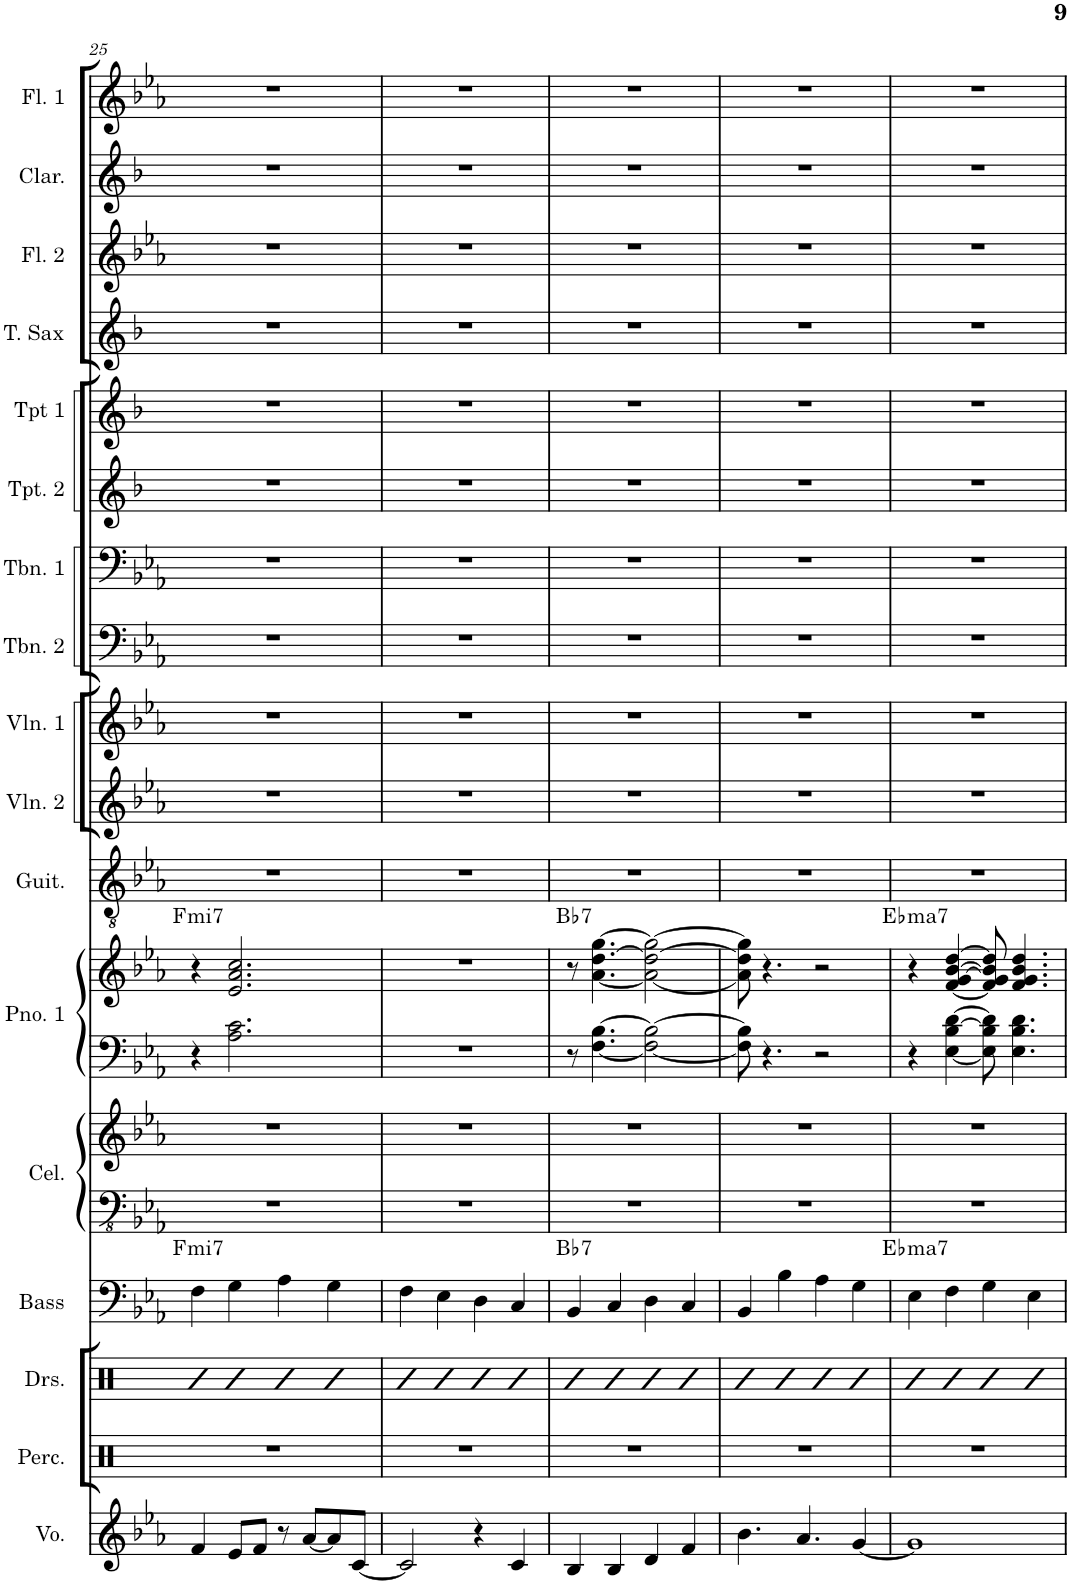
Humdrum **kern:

**kern	**kern	**kern	**kern	**harte	**kern	**kern	**kern	**kern	**harte	**kern	**kern	**kern	**kern	**kern	**kern	**kern	**kern	**kern	**kern	**kern
*part17	*part16	*part15	*part14	*part14	*part13	*part13	*part12	*part12	*part12	*part11	*part10	*part9	*part8	*part7	*part6	*part5	*part4	*part3	*part2	*part1
*staff19	*staff18	*staff17	*staff16	*	*staff15	*staff14	*staff13	*staff12	*	*staff11	*staff10	*staff9	*staff8	*staff7	*staff6	*staff5	*staff4	*staff3	*staff2	*staff1
*I"Voice	*I"Percussion	*I"Drumset	*I"Bass	*	*I"Piano 2	*	*I"Piano 1	*	*	*I"Guitar	*I"Violin 2	*I"Violin 1	*I"Trombone 2	*I"Trombone 1	*I"Trumpet 2	*I"Trumpet 1	*I"Tenor Sax	*I"Alto Sax (Doubles Flute)	*I"Clarinet	*I"Flute
*I'Vo.	*I'Perc.	*I'Drs.	*I'Bass	*	*I'Pno. 2	*	*I'Pno. 1	*	*	*I'Guit.	*I'Vln. 2	*I'Vln. 1	*I'Tbn. 2	*I'Tbn. 1	*I'Tpt. 2	*I'Tpt 1	*I'T. Sax	*I'Alto	*I'Clar.	*I'Fl. 1
!!LO:PB:g=z
*clefG2	*clefX	*clefX	*clefF4	*	*clefFv4	*clefG2	*clefF4	*clefG2	*	*clefGv2	*clefG2	*clefG2	*clefF4	*clefF4	*clefG2	*clefG2	*clefG2	*clefG2	*clefG2	*clefG2
*	*	*	*Trd7c12	*	*Trd-7c-12	*Trd-7c-12	*	*	*	*	*	*	*	*	*Trd1c2	*Trd1c2	*Trd8c14	*Trd5c9	*Trd1c2	*
*k[b-e-a-]	*k[]	*k[]	*k[b-e-a-]	*	*k[b-e-a-]	*k[b-e-a-]	*k[b-e-a-]	*k[b-e-a-]	*	*k[b-e-a-]	*k[b-e-a-]	*k[b-e-a-]	*k[b-e-a-]	*k[b-e-a-]	*k[b-]	*k[b-]	*k[b-]	*k[b-e-a-]	*k[b-]	*k[b-e-a-]
*M2/2	*M2/2	*M2/2	*M2/2	*	*M2/2	*M2/2	*M2/2	*M2/2	*	*M2/2	*M2/2	*M2/2	*M2/2	*M2/2	*M2/2	*M2/2	*M2/2	*M2/2	*M2/2	*M2/2
*met(c|)	*met(c|)	*met(c|)	*met(c|)	*	*met(c|)	*met(c|)	*met(c|)	*met(c|)	*	*met(c|)	*met(c|)	*met(c|)	*met(c|)	*met(c|)	*met(c|)	*met(c|)	*met(c|)	*met(c|)	*met(c|)	*met(c|)
=25	=25	=25	=25	=25	=25	=25	=25	=25	=25	=25	=25	=25	=25	=25	=25	=25	=25	=25	=25	=25
*	*	*^	*	*	*	*	*	*	*	*	*	*	*	*	*	*	*	*	*	*
!	!	!	!	!	!LO:H:kt=mi7	!	!	!	!	!LO:H:kt=mi7	!	!	!	!	!	!	!	!	!	!	!
4f/	1r	4R	4ryy	4F\	F:min7	1r	1r	4r	4r	F:min7	1r	1r	1r	1r	1r	1r	1r	1r	1r	1r	1r
8e-/L	.	4R	4Rd	4G\	.	.	.	2.A-\ 2.c\	2.e-/ 2.a-/ 2.cc/	.	.	.	.	.	.	.	.	.	.	.	.
8f/J	.	.	.	.	.	.	.	.	.	.	.	.	.	.	.	.	.	.	.	.	.
8r	.	4R	4ryy	4A-\	.	.	.	.	.	.	.	.	.	.	.	.	.	.	.	.	.
[8a-/L	.	.	.	.	.	.	.	.	.	.	.	.	.	.	.	.	.	.	.	.	.
8a-/]	.	4R	4Rd	4G\	.	.	.	.	.	.	.	.	.	.	.	.	.	.	.	.	.
[8c/J	.	.	.	.	.	.	.	.	.	.	.	.	.	.	.	.	.	.	.	.	.
=26	=26	=26	=26	=26	=26	=26	=26	=26	=26	=26	=26	=26	=26	=26	=26	=26	=26	=26	=26	=26	=26
2c/]	1r	4R	4ryy	4F\	.	1r	1r	1r	1r	.	1r	1r	1r	1r	1r	1r	1r	1r	1r	1r	1r
.	.	4R	4Rd	4E-\	.	.	.	.	.	.	.	.	.	.	.	.	.	.	.	.	.
4r	.	4R	4ryy	4D\	.	.	.	.	.	.	.	.	.	.	.	.	.	.	.	.	.
4c/	.	4R	4Rd	4C/	.	.	.	.	.	.	.	.	.	.	.	.	.	.	.	.	.
=27	=27	=27	=27	=27	=27	=27	=27	=27	=27	=27	=27	=27	=27	=27	=27	=27	=27	=27	=27	=27	=27
!	!	!	!	!	!LO:H:kt=7	!	!	!	!	!LO:H:kt=7	!	!	!	!	!	!	!	!	!	!	!
4B-/	1r	4R	4ryy	4BB-/	Bb:7	1r	1r	8r	8r	Bb:7	1r	1r	1r	1r	1r	1r	1r	1r	1r	1r	1r
.	.	.	.	.	.	.	.	[4.F\ [4.B-\	[4.a-\ [4.dd\ [4.gg\	.	.	.	.	.	.	.	.	.	.	.	.
4B-/	.	4R	4Rd	4C/	.	.	.	.	.	.	.	.	.	.	.	.	.	.	.	.	.
4d/	.	4R	4ryy	4D\	.	.	.	2F\_ 2B-\_	2a-\_ 2dd\_ 2gg\_	.	.	.	.	.	.	.	.	.	.	.	.
4f/	.	4R	4Rd	4C/	.	.	.	.	.	.	.	.	.	.	.	.	.	.	.	.	.
=28	=28	=28	=28	=28	=28	=28	=28	=28	=28	=28	=28	=28	=28	=28	=28	=28	=28	=28	=28	=28	=28
4.b-\	1r	4R	4ryy	4BB-/	.	1r	1r	8F\] 8B-\]	8a-\] 8dd\] 8gg\]	.	1r	1r	1r	1r	1r	1r	1r	1r	1r	1r	1r
.	.	.	.	.	.	.	.	4.r	4.r	.	.	.	.	.	.	.	.	.	.	.	.
.	.	4R	4Rd	4B-\	.	.	.	.	.	.	.	.	.	.	.	.	.	.	.	.	.
4.a-/	.	.	.	.	.	.	.	.	.	.	.	.	.	.	.	.	.	.	.	.	.
.	.	4R	4ryy	4A-\	.	.	.	2r	2r	.	.	.	.	.	.	.	.	.	.	.	.
[4g/	.	4R	4Rd	4G\	.	.	.	.	.	.	.	.	.	.	.	.	.	.	.	.	.
=29	=29	=29	=29	=29	=29	=29	=29	=29	=29	=29	=29	=29	=29	=29	=29	=29	=29	=29	=29	=29	=29
!	!	!	!	!	!LO:H:kt=ma7	!	!	!	!	!LO:H:kt=ma7	!	!	!	!	!	!	!	!	!	!	!
1g]	1r	4R	4ryy	4E-\	Eb:maj7	1r	1r	4r	4r	Eb:maj7	1r	1r	1r	1r	1r	1r	1r	1r	1r	1r	1r
.	.	4R	4Rd	4F\	.	.	.	[4E-\ [4B-\ [4d\	[4f/ [4g/ [4b-/ [4dd/	.	.	.	.	.	.	.	.	.	.	.	.
.	.	4R	4ryy	4G\	.	.	.	8E-\] 8B-\] 8d\]	8f/] 8g/] 8b-/] 8dd/]	.	.	.	.	.	.	.	.	.	.	.	.
.	.	.	.	.	.	.	.	4.E-\ 4.B-\ 4.d\	4.f/ 4.g/ 4.b-/ 4.dd/	.	.	.	.	.	.	.	.	.	.	.	.
.	.	4R	4Rd	4E-\	.	.	.	.	.	.	.	.	.	.	.	.	.	.	.	.	.
*	*	*v	*v	*	*	*	*	*	*	*	*	*	*	*	*	*	*	*	*	*	*
=	=	=	=	=	=	=	=	=	=	=	=	=	=	=	=	=	=	=	=	=
*-	*-	*-	*-	*-	*-	*-	*-	*-	*-	*-	*-	*-	*-	*-	*-	*-	*-	*-	*-	*-
